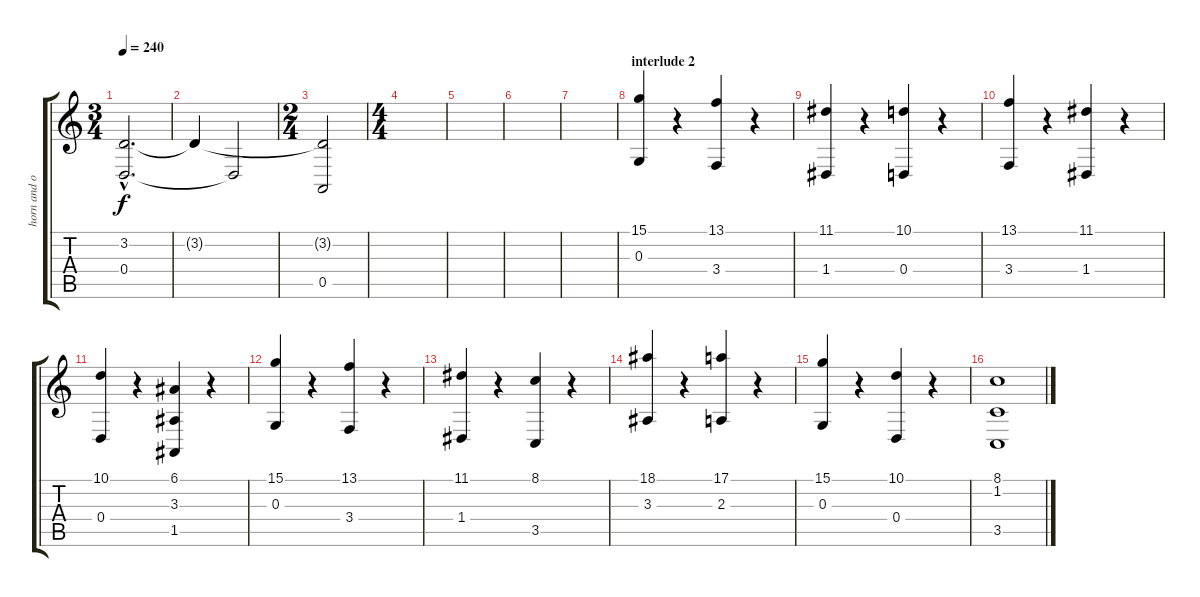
\track ("horn and organ(alex stariopoli)" "horn and o") {instrument frenchhorn}
\staff {score tabs}
\tuning (E4 B3 G3 D3 A2 E2) {hide}
\ts (3 4)
\tempo 240
\clef g2
\ks c
(3.2{hac} 0.4{hac}).2{d dy f} |
3.2{t}.4 0.4{t}.2 |
\ts (2 4)
(3.2{t} 0.5).2 |
\ts (4 4)
|
|
|
|
\section ("" "interlude 2")
(15.1 0.3).4{instrument churchorgan} r.4 (13.1 3.4).4 r.4 |
(11.1 1.4).4 r.4 (10.1 0.4).4 r.4 |
(13.1 3.4).4 r.4 (11.1 1.4).4 r.4 |
(10.1 0.4).4 r.4 (6.1 3.3 1.5).4 r.4 |
(15.1 0.3).4 r.4 (13.1 3.4).4 r.4 |
(11.1 1.4).4 r.4 (8.1 3.5).4 r.4 |
(18.1 3.3).4 r.4 (17.1 2.3).4 r.4 |
(15.1 0.3).4 r.4 (10.1 0.4).4 r.4 |
(8.1 1.2 3.5).1
